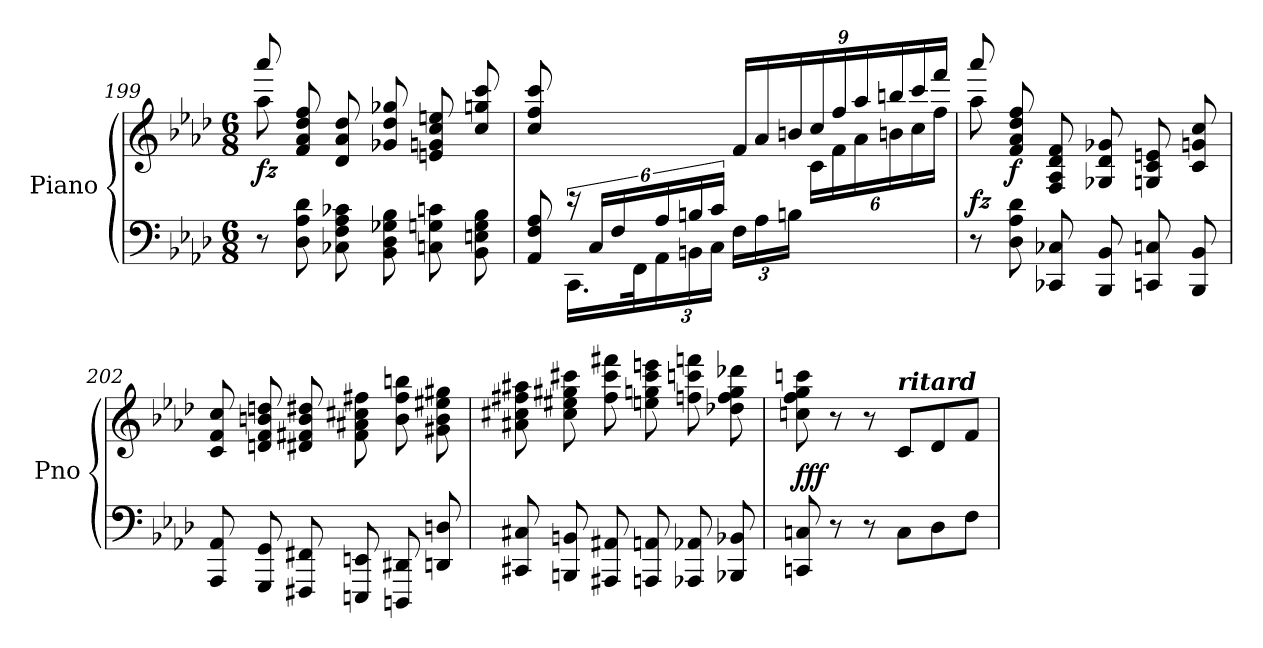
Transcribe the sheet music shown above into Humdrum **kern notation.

**kern	**kern	**dynam
*part1	*part1	*part1
*staff2	*staff1	*staff1/2
*I"Piano	*	*
*I'Pno	*	*
!!LO:LB:g=z
*clefF4	*clefG2	*
*k[b-e-a-d-]	*k[b-e-a-d-]	*
*M6/8	*M6/8	*
=199	=199	=199
*	*^	*
!	!	!	!LO:DY:b
8r	8aaa-/	8aa-\	fz
8D-\ 8A-\ 8d-\	8f/ 8a-/ 8dd-/ 8ff/	8reyy	.
8C-X\ 8F\ 8A-\ 8c-X\	8d-/ 8a-/ 8dd-/	2rcyy	.
8BB-\ 8D-\ 8G-X\ 8B-\	8g-X/ 8dd-/ 8gg-X/	.	.
8Cn\ 8Gn\ 8cn\	8en/ 8gn/ 8cc/ 8een/	.	.
8BB-\ 8En\ 8G\ 8B-\	8cc/ 8ggn/ 8ccc/	.	.
=200	=200	=200	=200
*^	*	*	*
8AA-/ 8F/ 8A-/	8rAAAyy	8cc/ 8ff/ 8ccc/	2rFyy	.
24r	16.CC\LL	8ryy	.	.
24C/LL	.	.	.	.
24F/	.	.	.	.
.	32FF\K	.	.	.
*Xbrackettup	*	*	*	*
24A-/	24AA-\	8ryy	.	.
24Bn/	24BBn\	.	.	.
24c/JJ	24C\JJ	.	.	.
*	*	*Xbrackettup	*	*
4.rAyy	24F\LL	24f/LL	.	.
.	24A-\	24a-/	.	.
.	24Bn\JJ	24bn/	.	.
.	4ryy	24cc/	24c\LL	.
.	.	24ff/	24f\	.
.	.	24aa-/	24a-\	.
.	.	24bbn/	24bn\	.
.	.	24ccc/	24cc\	.
.	.	24fff/JJ	24ff\JJ	.
*v	*v	*	*	*
=201	=201	=201	=201
!	!	!	!LO:DY:a=2
8r	8aaa-/	8aa-\	fz
!	!	!	!LO:DY:b
8D-\ 8A-\ 8d-\	8f/ 8a-/ 8dd-/ 8ff/	8reyy	f
8CC-X/ 8C-X/	8F/ 8A-/ 8d-/ 8f/	2rcyy	.
8BBB-/ 8BB-/	8G-X/ 8d-/ 8g-X/	.	.
8CCn/ 8Cn/	8Gn/ 8c/ 8en/	.	.
8BBB-/ 8BB-/	8c/ 8gn/ 8cc/	.	.
*	*v	*v	*
!!LO:LB:g=z
=202	=202	=202
8AAA-/ 8AA-/	8c/ 8f/ 8cc/	.
8GGG/ 8GG/	8dn/ 8f/ 8bn/ 8ddn/	.
8FFF#X/ 8FF#X/	8d#X/ 8f#X/ 8b/ 8dd#X/	.
8EEEn/ 8EEn/	8f#\ 8a#X\ 8cc#X\ 8ff#X\	.
8DDDn/ 8DD#X/	8b\ 8ff#\ 8bbn\	.
8DDn/ 8Dn/	8g#X\ 8b\ 8ee#X\ 8gg#X\	.
=203	=203	=203
8CC#X/ 8C#X/	8a#X\ 8cc#X\ 8ff#X\ 8aa#X\	.
8BBBn/ 8BBn/	8cc#\ 8ee#X\ 8gg#X\ 8ccc#X\	.
8AAA#X/ 8AA#X/	8ff#\ 8ccc#\ 8fff#X\	.
8AAAn/ 8AAn/	8een\ 8ggn\ 8ccc#\ 8eeen\	.
8AAA-X/ 8AA-X/	8ffn\ 8cccn\ 8fffn\	.
8BBB-X/ 8BB-X/	8dd-X\ 8ff\ 8gg\ 8ddd-X\	.
=204	=204	=204
!	!	!LO:DY:a=2
8CCn/ 8Cn/	8ccn\ 8ff\ 8gg\ 8cccn\	fff
8r	8r	.
8r	8r	.
!	!LO:TX:a:Bi:t=ritard	!
8C\L	8c/L	.
8D-\	8d-/	.
8F\J	8f/J	.
=	=	=
*-	*-	*-
